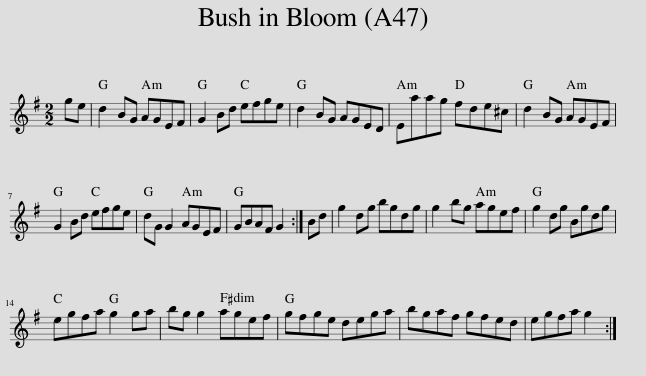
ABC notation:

X:1
L:1/8
M:2/2
I:linebreak $
K:G
V:1 treble
V:1
 ge | d2 BG AGEF | G2 Bd efge | d2 BG AGED | Eaag fde^c | %5
 d2 BG AGEF |$ G2 Bd efge | dG G2 AGEF | GBAF G2 :| Bd | %10
 g2 dg bgdg | g2 bg agef | g2 dg Bgdg |$ egfa g2 ga | bg g2 agef | %15
 gfge dega | bgaf gfed | egfa g2 :| %18
